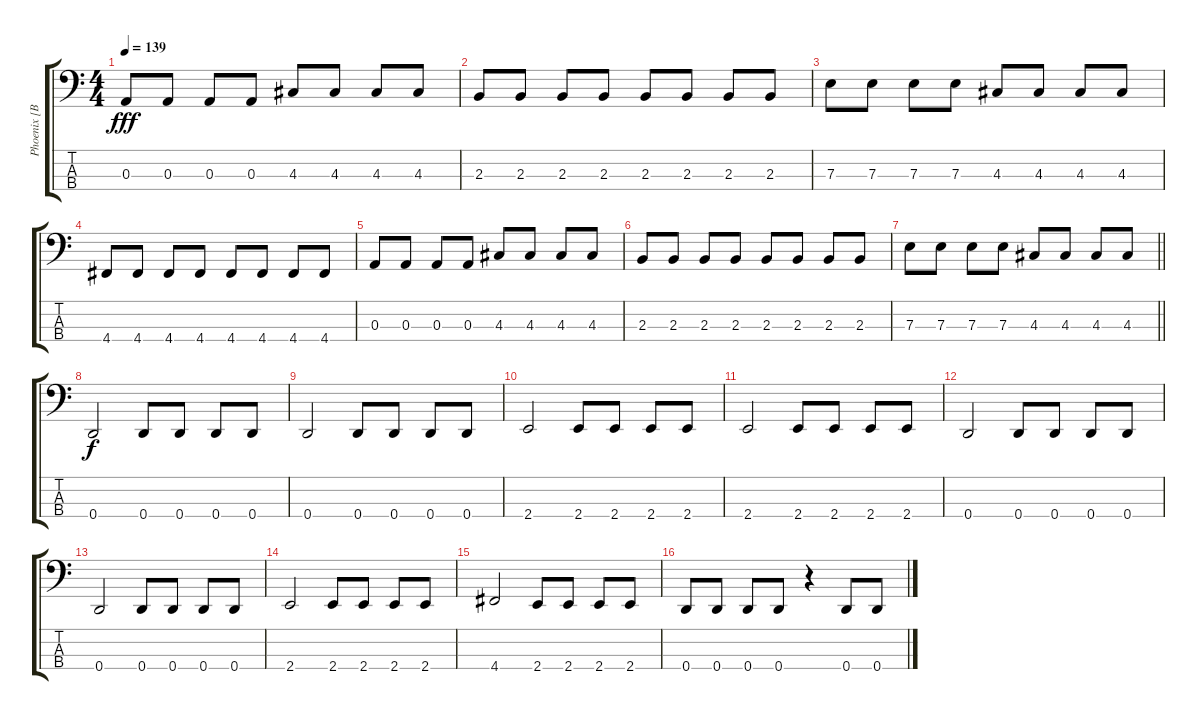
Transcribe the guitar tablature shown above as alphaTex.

\track ("Phoenix [Bass]" "Phoenix [B") {instrument electricbassfinger}
\staff {score tabs}
\tuning (G2 D2 A1 D1) {hide}
\ts (4 4)
\tempo 139
\clef f4
\ks c
0.3.8{dy fff} 0.3.8 0.3.8 0.3.8 4.3.8 4.3.8 4.3.8 4.3.8 |
2.3.8 2.3.8 2.3.8 2.3.8 2.3.8 2.3.8 2.3.8 2.3.8 |
7.3.8 7.3.8 7.3.8 7.3.8 4.3.8 4.3.8 4.3.8 4.3.8 |
4.4.8 4.4.8 4.4.8 4.4.8 4.4.8 4.4.8 4.4.8 4.4.8 |
0.3.8 0.3.8 0.3.8 0.3.8 4.3.8 4.3.8 4.3.8 4.3.8 |
2.3.8 2.3.8 2.3.8 2.3.8 2.3.8 2.3.8 2.3.8 2.3.8 |
\barLineRight lightlight
7.3.8 7.3.8 7.3.8 7.3.8 4.3.8 4.3.8 4.3.8 4.3.8 |
0.4.2{dy f} 0.4.8 0.4.8 0.4.8 0.4.8 |
0.4.2 0.4.8 0.4.8 0.4.8 0.4.8 |
2.4.2 2.4.8 2.4.8 2.4.8 2.4.8 |
2.4.2 2.4.8 2.4.8 2.4.8 2.4.8 |
0.4.2 0.4.8 0.4.8 0.4.8 0.4.8 |
0.4.2 0.4.8 0.4.8 0.4.8 0.4.8 |
2.4.2 2.4.8 2.4.8 2.4.8 2.4.8 |
4.4.2 2.4.8 2.4.8 2.4.8 2.4.8 |
0.4.8 0.4.8 0.4.8 0.4.8 r.4 0.4.8 0.4.8
